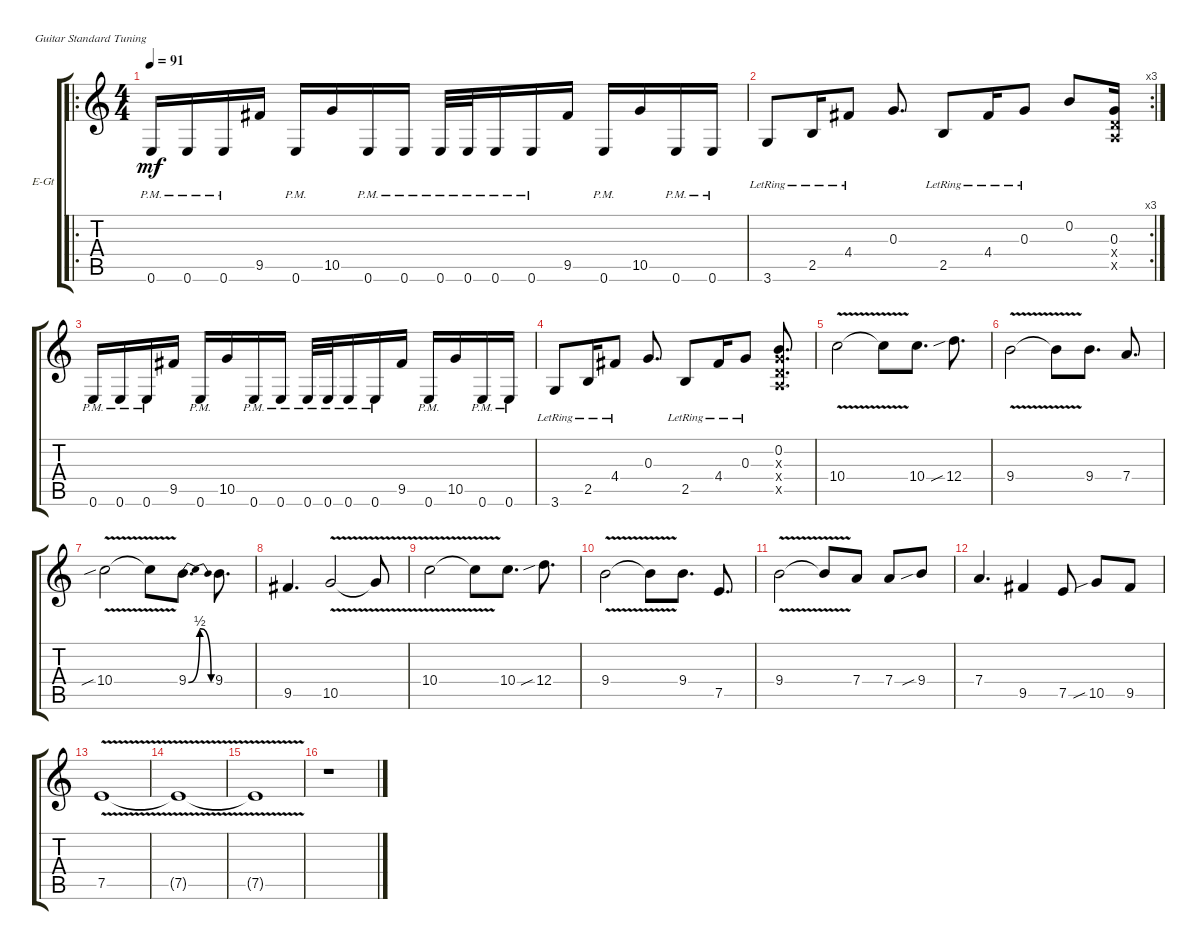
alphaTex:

\defaultSystemsLayout 4
\bracketExtendMode groupsimilarinstruments
\firstSystemTrackNameOrientation horizontal
\otherSystemsTrackNameOrientation horizontal
\track ("Electric Guitar" "E-Gt") {instrument distortionguitar}
\staff {score tabs}
\tuning (E4 B3 G3 D3 A2 E2)
\ro
\ts (4 4)
\tempo 91
\clef g2
\ks c
0.6{pm}.16{dy mf instrument distortionguitar} 0.6{pm}.16 0.6{pm}.16 9.5.16 0.6{pm}.16 10.5.16 0.6{pm}.16 0.6{pm}.16 0.6{pm}.32 0.6{pm}.32 0.6{pm}.16 0.6{pm}.16 9.5.16 0.6{pm}.16 10.5.16 0.6{pm}.16 0.6{pm}.16 |
\rc 3
3.6{lr}.8 2.5{lr}.16 4.4{lr}.8 0.3.8{d} 2.5{lr}.8 4.4{lr}.16 0.3{lr}.8 0.2.8 (0.3 0.4{x} 0.5{x}).16 |
0.6{pm}.16 0.6{pm}.16 0.6{pm}.16 9.5.16 0.6{pm}.16 10.5.16 0.6{pm}.16 0.6{pm}.16 0.6{pm}.32 0.6{pm}.32 0.6{pm}.16 0.6{pm}.16 9.5.16 0.6{pm}.16 10.5.16 0.6{pm}.16 0.6{pm}.16 |
3.6{lr}.8 2.5{lr}.16 4.4{lr}.8 0.3.8{d} 2.5{lr}.8 4.4{lr}.16 0.3{lr}.8 (0.2 0.3{x} 0.4{x} 0.5{x}).8{d} |
10.4{v}.2 10.4{v t}.8 10.4.8{d} 12.4{sib}.8{d} |
9.4{v}.2 9.4{v t}.8 9.4.8{d} 7.4.8{d} |
10.4{v sib}.2 10.4{v t}.8 9.4{be (bendrelease 0 0 30.599999999999998 2 44.4 2 60 0)}.8{d} 9.4.8{d} |
9.5.4{d} 10.5{v}.2 10.5{v t}.8 |
10.4{v}.2 10.4{v t}.8 10.4.8{d} 12.4{sib}.8{d} |
9.4{v}.2 9.4{v t}.8 9.4.8{d} 7.5.8{d} |
9.4{v}.2 9.4{v t}.8 7.4.8 7.4.8 9.4{sib}.8 |
7.4.4{d} 9.5.4 7.5.8 10.5{sib}.8 9.5.8 |
7.5{v}.1 |
7.5{v t}.1 |
7.5{v t}.1 |
r.1
